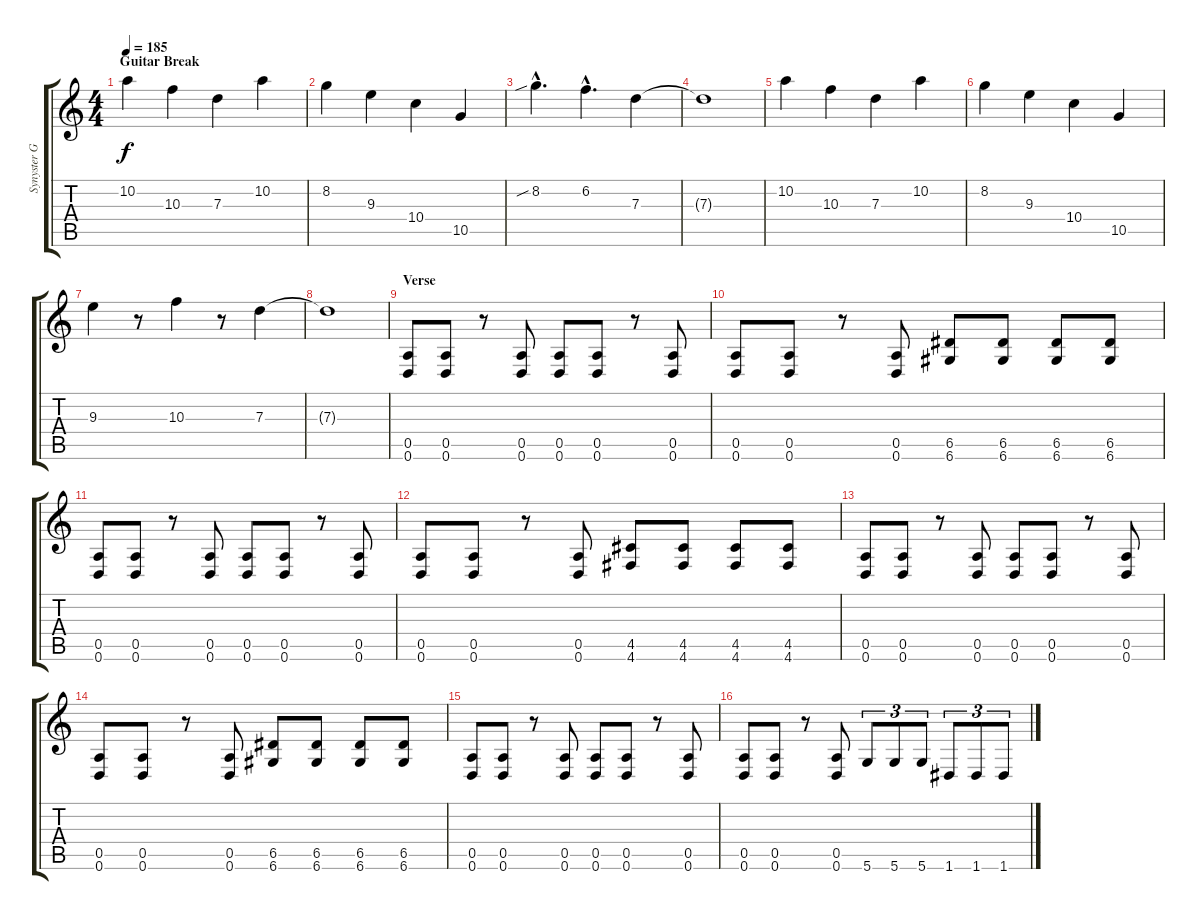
\track ("Synyster Gates" "Synyster G") {instrument distortionguitar}
\staff {score tabs}
\tuning (E4 B3 G3 D3 A2 D2) {hide}
\ts (4 4)
\section ("" "Guitar Break")
\tempo 185
\clef g2
\ks c
10.2.4{dy f} 10.3.4 7.3.4 10.2.4 |
8.2.4 9.3.4 10.4.4 10.5.4 |
8.2{sib hac}.4{d} 6.2{hac}.4{d} 7.3.4 |
7.3{t}.1 |
10.2.4 10.3.4 7.3.4 10.2.4 |
8.2.4 9.3.4 10.4.4 10.5.4 |
9.3.4 r.8 10.3.4 r.8 7.3.4 |
7.3{t}.1 |
\section ("" "Verse")
(0.5 0.6).8 (0.5 0.6).8 r.8 (0.5 0.6).8 (0.5 0.6).8 (0.5 0.6).8 r.8 (0.5 0.6).8 |
(0.5 0.6).8 (0.5 0.6).8 r.8 (0.5 0.6).8 (6.5 6.6).8 (6.5 6.6).8 (6.5 6.6).8 (6.5 6.6).8 |
(0.5 0.6).8 (0.5 0.6).8 r.8 (0.5 0.6).8 (0.5 0.6).8 (0.5 0.6).8 r.8 (0.5 0.6).8 |
(0.5 0.6).8 (0.5 0.6).8 r.8 (0.5 0.6).8 (4.5 4.6).8 (4.5 4.6).8 (4.5 4.6).8 (4.5 4.6).8 |
(0.5 0.6).8 (0.5 0.6).8 r.8 (0.5 0.6).8 (0.5 0.6).8 (0.5 0.6).8 r.8 (0.5 0.6).8 |
(0.5 0.6).8 (0.5 0.6).8 r.8 (0.5 0.6).8 (6.5 6.6).8 (6.5 6.6).8 (6.5 6.6).8 (6.5 6.6).8 |
(0.5 0.6).8 (0.5 0.6).8 r.8 (0.5 0.6).8 (0.5 0.6).8 (0.5 0.6).8 r.8 (0.5 0.6).8 |
(0.5 0.6).8 (0.5 0.6).8 r.8 (0.5 0.6).8 5.6.8{tu (3 2)} 5.6.8{tu (3 2)} 5.6.8{tu (3 2)} 1.6.8{tu (3 2)} 1.6.8{tu (3 2)} 1.6.8{tu (3 2)}
